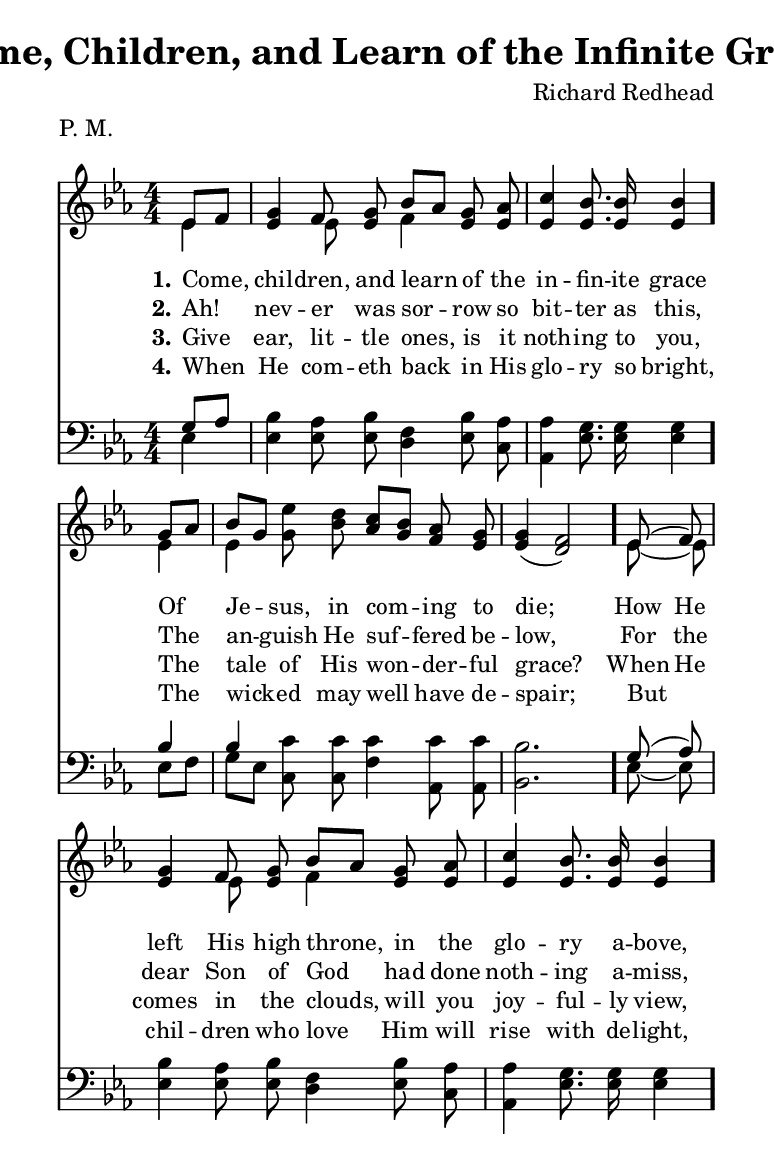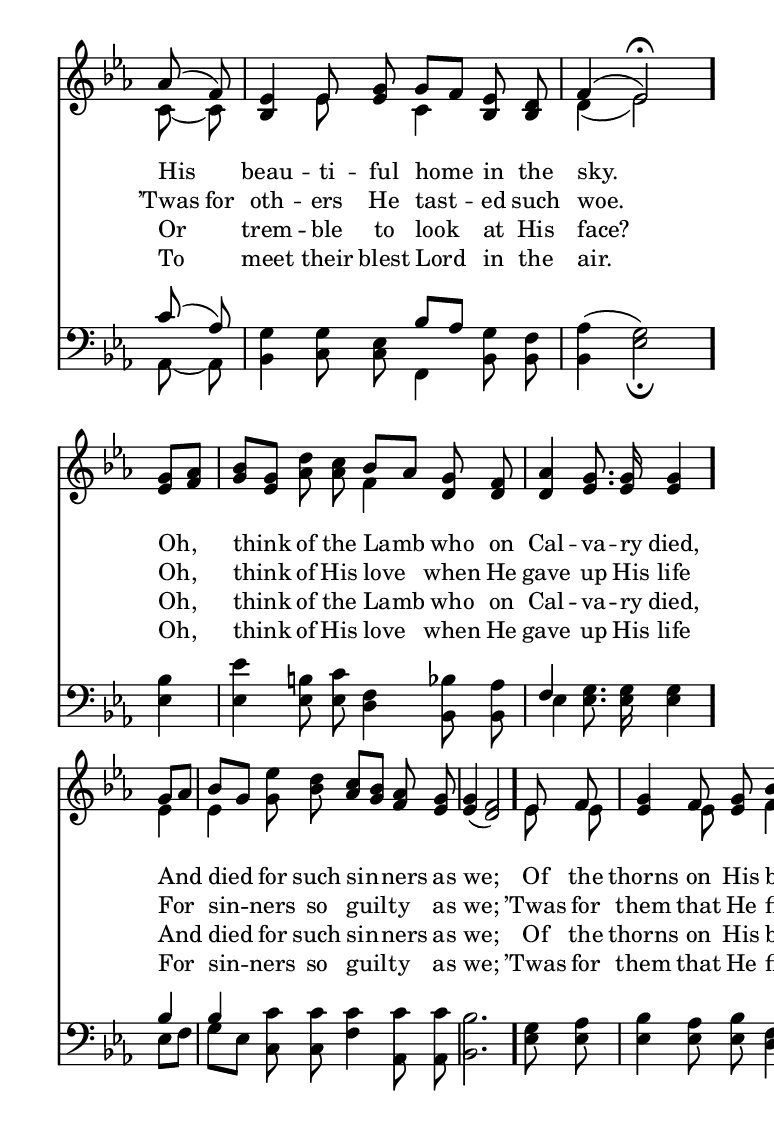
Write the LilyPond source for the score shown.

\include "common/global.ily"
\paper {
  \include "common/paper.ily"
  ragged-last-bottom = ##t
  page-count = 2
system-count = 6

}

\header{
  %children
  hymnnumber = "299"
  title = "Come, Children, and Learn of the Infinite Grace"
  markuptitle = \markup \center-column { "Come, Children, and Learn of the" "Infinite Grace" \vspace #0.4 }
  tunename = "Grace"
  meter = "P. M."
  poet = ""
  composer = "Richard Redhead" % see https://hymnary.org/person/Redhead_R?tab=tunes ; see https://hymnary.org/text/come_children_and_learn_of_the_infinite_
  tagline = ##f
}

ta = { \tempo 4=80 }
tb = { \tempo 4=40 }

global = {
  \include "common/overrides.ily"
  \override Staff.TimeSignature.style = #'numbered
  \time 4/4
  \override Score.MetronomeMark.transparent = ##t % hide all fermata changes too
  \ta
  \key ees \major
  \partial 4
  \autoBeamOff
}

notesSoprano = {
\global
\relative c' {

  ees8[ f] | g4 f8 g bes[ aes] g aes | c4 bes8. bes16 bes4
  g8[ aes] | bes[ g] ees' d c[ bes] aes g | g4( f2)
  ees8( f) | g4 f8 g bes[ aes] g aes | c4 bes8. bes16 bes4
  aes8( f) | ees4 ees8 g g[ f] ees d | f4( \tb ees2\fermata) \ta

  g8[ aes] | bes[ g] d' c bes[ aes] g f | aes4 g8. g16 g4
  g8[ aes] | bes[ g] ees' d c[ bes] aes g | g4( f2)
  ees8 f | g4 f8 g bes[ aes] g aes | c4 bes8. bes16 bes4
  aes8 f | ees4 ees8 g g[ f] ees d | f4( ees2)

  \bar "|."

}
}

notesAlto = {
\global
\relative e' {

  ees4 | ees ees8 ees f4 ees8 ees | ees4 ees8. ees16 ees4
  ees4 | ees g8 bes aes[ g] f ees | ees4( d2)
  ees8 ~ ees | ees4 ees8 ees f4 ees8 ees | ees4 ees8. ees16 ees4
  c8 ~ c | bes4 ees8 ees c4 bes8 bes | d4( ees2)

  ees8[ f] | g[ ees] aes aes f4 d8 d | d4 ees8. ees16 ees4
  ees4 | ees g8 bes aes[ g] f ees | ees4( d2)
  ees8 ees | ees4 ees8 ees f4 ees8 ees | ees4 ees8. ees16 ees4
  c8 c | bes4 ees8 ees c4 bes8 bes | d4( ees2)

}
}

notesTenor = {
\global
\relative a {

  g8[ aes] | bes4 aes8 bes f4 bes8 aes | aes4 g8. g16 g4
  bes4 | bes c8 c c4 c8 c bes2.
  g8( aes) | bes4 aes8 bes f4 bes8 aes | aes4 g8. g16 g4
  c8( aes) | g4 g8 ees bes'8[ aes] g f | aes4( g2)

  bes4 | ees b8 c f,4 bes8 aes | f4 g8. g16 g4
  bes4 | bes c8 c c4 c8 c bes2.
  g8 aes | bes4 aes8 bes f4 bes8 aes | aes4 g8. g16 g4
  c8 aes | g4 g8 ees bes'8[ aes] g f | aes4( g2)

}
}

notesBass = {
\global
\relative f {

  ees4 | ees4 ees8 ees d4 ees8 c | aes4 ees'8. ees16 ees4
  ees8[ f] | g[ ees] c c f4 aes,8 aes | bes2.
  ees8 ~ ees | ees4 ees8 ees d4 ees8 c | aes4 ees'8. ees16 ees4
  aes,8 ~ aes | bes4 c8 c f,4 bes8 bes | bes4( ees2_\fermata)

  ees4 | ees ees8 ees d4 bes8 bes | ees4 ees8. ees16 ees4
  ees8[ f] | g[ ees] c c f4 aes,8 aes | bes2.
  ees8 ees | ees4 ees8 ees d4 ees8 c | aes4 ees'8. ees16 ees4
  aes,8 aes | bes4 c8 c f,4 bes8 bes | bes4( ees2)

}
}

wordsA = \lyricmode {
\set stanza = "1."

Come, chil -- dren, and learn of the in -- fin -- ite grace \bar "."
Of Je -- sus, in com -- ing to die; \bar "."
{ \mon } How He { \moff } left His high throne, in the glo -- ry a -- bove, \bar "."
His beau -- ti -- ful home in the sky. \bar "."
Oh, think of the Lamb who on Cal -- va -- ry died, \bar "."
And died for such sin -- ners as we; \bar "."
Of the thorns on His brow and the spear in His side, \bar "."
When He suf -- fered and bled on the tree. \bar "."

}

wordsB = \lyricmode {
\set stanza = "2."

Ah! nev -- er was sor -- row so bit -- ter as this,
The an -- guish He suf -- fered be -- low,
{ \mon } For the { \moff } dear Son of God had done noth -- ing a -- miss,
{ \mon } ’Twas for { \moff } oth -- ers He tast -- ed such woe.
Oh, think of His love when He gave up His life
For sin -- ners so guilt -- y as we;
’Twas for them that He fin -- ished the con -- flict and strife,
’Twas for them that He bled on the tree.

}

wordsC = \lyricmode {
\set stanza = "3."

Give ear, lit -- tle ones, is it noth -- ing to you,
The tale of His won -- der -- ful grace?
{ \mon } When He { \moff } comes in the clouds, will you joy -- ful -- ly view,
Or trem -- ble to look at His face?
Oh, think of the Lamb who on Cal -- va -- ry died,
And died for such sin -- ners as we;
Of the thorns on His brow, and the spear in His side,
When He suf -- fered and bled on the tree.

}

wordsD = \lyricmode {
\set stanza = "4."

When He com -- eth back in His glo -- ry so bright,
The wick -- ed may well have de -- spair;
But chil -- dren who love Him will rise with de -- light,
To meet their blest Lord in the air.
Oh, think of His love when He gave up His life
For sin -- ners so guilt -- y as we;
’Twas for them that He fin -- ished the con -- flict and strife,
’Twas for them that He bled on the tree.

}

\score {
  \context ChoirStaff <<
    \context Staff = upper <<
      \set Staff.autoBeaming = ##f
      \set ChoirStaff.systemStartDelimiter = #'SystemStartBar
      \set ChoirStaff.printPartCombineTexts = ##f
      \partcombine #'(2 . 11) \notesSoprano \notesAlto
      \context NullVoice = sopranos { \voiceOne << \notesSoprano >> }
      \context Lyrics = one   \lyricsto sopranos \wordsA
      \context Lyrics = two   \lyricsto sopranos \wordsB
      \context Lyrics = three \lyricsto sopranos \wordsC
      \context Lyrics = four  \lyricsto sopranos \wordsD
    >>
    \context Staff = men <<
      \set Staff.autoBeaming = ##f
      \clef bass
      \set ChoirStaff.printPartCombineTexts = ##f
      \partcombine #'(2 . 11) \notesTenor \notesBass
    >>
  >>
  \layout {
    \include "common/layout.ily"
  }
  #(cond ((ly:get-option 'eog-midi-permitted) #{ \midi{
    \include "common/midi.ily"
  } #}))
}

\version "2.19.49"  % necessary for upgrading to future LilyPond versions.

% vi:set et ts=2 sw=2 ai nocindent syntax=lilypond:
